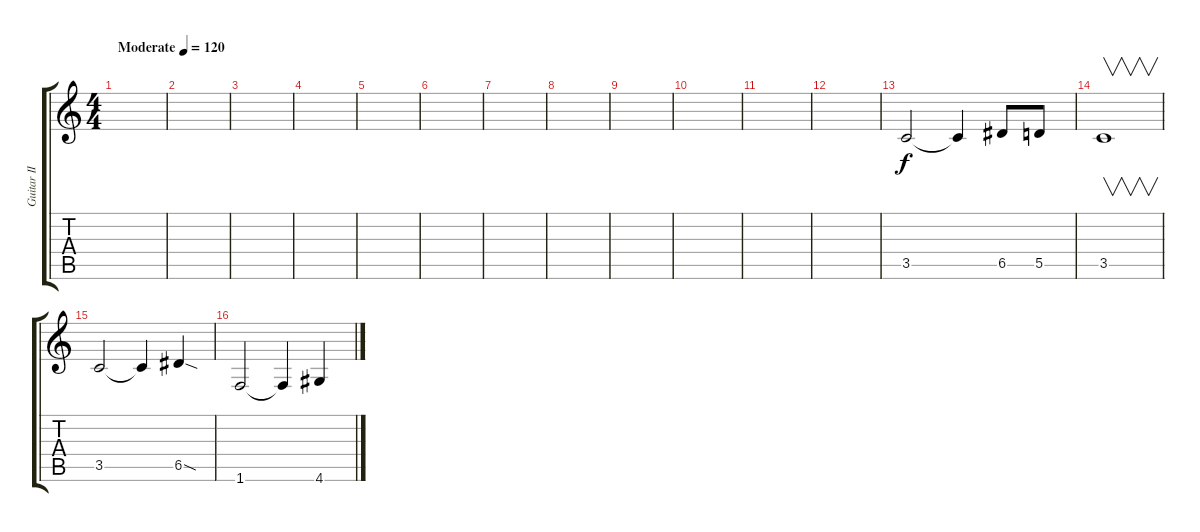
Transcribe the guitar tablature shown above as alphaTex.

\track ("Guitar II" "Guitar II") {instrument electricguitarclean}
\staff {score tabs}
\tuning (E4 B3 G3 D3 A2 E2) {hide}
\ts (4 4)
\tempo (120 "Moderate")
\clef g2
\ks c
|
|
|
|
|
|
|
|
|
|
|
|
3.5.2 3.5{t}.4 6.5.8 5.5.8 |
3.5.1{v} |
3.5.2 3.5{t}.4 6.5{sod}.4 |
1.6.2 1.6{t}.4 4.6.4
